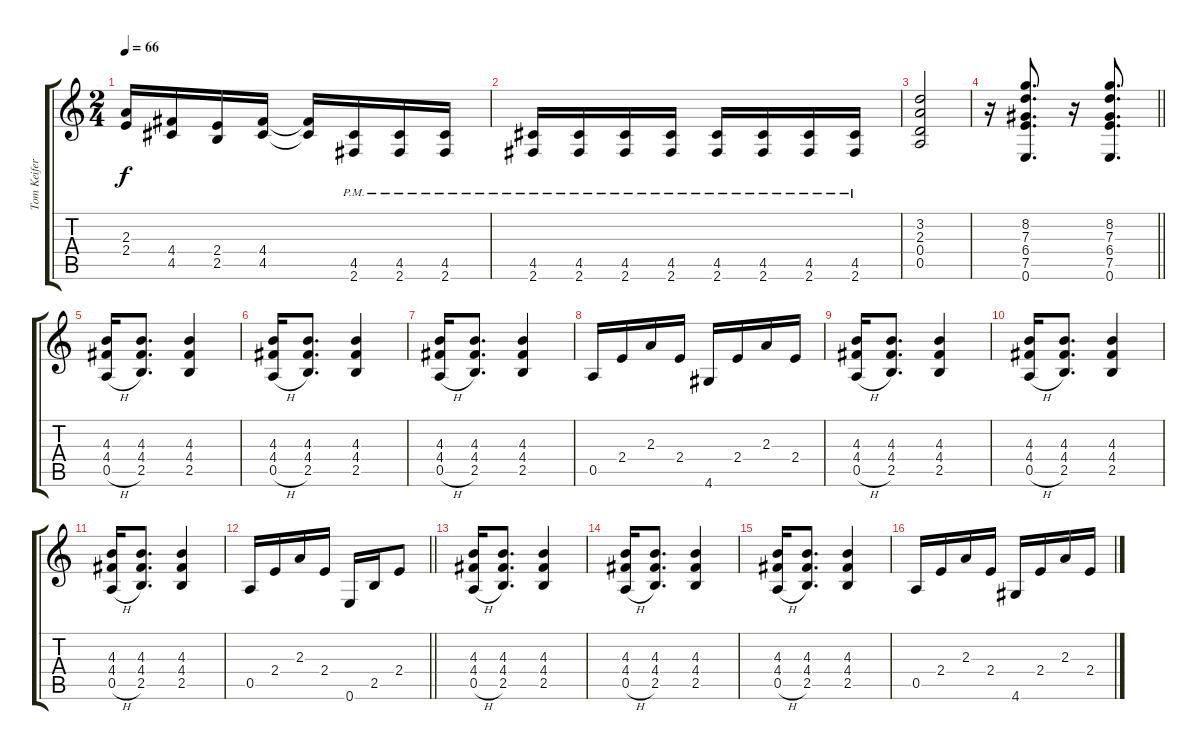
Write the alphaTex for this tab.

\track ("Tom Keifer" "Tom Keifer") {instrument distortionguitar}
\staff {score tabs}
\tuning (E4 B3 G3 D3 A2 E2) {hide}
\ts (2 4)
\tempo 66
\clef g2
\ks c
(2.3 2.4).16{dy f} (4.4 4.5).16 (2.4 2.5).16 (4.4 4.5).16 (4.4{t} 4.5{t}).16 (4.5{pm} 2.6{pm}).16 (4.5{pm} 2.6{pm}).16 (4.5{pm} 2.6{pm}).16 |
(4.5{pm} 2.6{pm}).16 (4.5{pm} 2.6{pm}).16 (4.5{pm} 2.6{pm}).16 (4.5{pm} 2.6{pm}).16 (4.5{pm} 2.6{pm}).16 (4.5{pm} 2.6{pm}).16 (4.5{pm} 2.6{pm}).16 (4.5{pm} 2.6{pm}).16 |
(3.2 2.3 0.4 0.5).2 |
\barLineRight lightlight
r.16 (8.2 7.3 6.4 7.5 0.6).8{d} r.16 (8.2 7.3 6.4 7.5 0.6).8{d} |
(4.3 4.4 0.5{h}).16 (4.3 4.4 2.5).8{d} (4.3 4.4 2.5).4 |
(4.3 4.4 0.5{h}).16 (4.3 4.4 2.5).8{d} (4.3 4.4 2.5).4 |
(4.3 4.4 0.5{h}).16 (4.3 4.4 2.5).8{d} (4.3 4.4 2.5).4 |
0.5.16 2.4.16 2.3.16 2.4.16 4.6.16 2.4.16 2.3.16 2.4.16 |
(4.3 4.4 0.5{h}).16 (4.3 4.4 2.5).8{d} (4.3 4.4 2.5).4 |
(4.3 4.4 0.5{h}).16 (4.3 4.4 2.5).8{d} (4.3 4.4 2.5).4 |
(4.3 4.4 0.5{h}).16 (4.3 4.4 2.5).8{d} (4.3 4.4 2.5).4 |
\barLineRight lightlight
0.5.16 2.4.16 2.3.16 2.4.16 0.6.16 2.5.16 2.4.8 |
(4.3 4.4 0.5{h}).16 (4.3 4.4 2.5).8{d} (4.3 4.4 2.5).4 |
(4.3 4.4 0.5{h}).16 (4.3 4.4 2.5).8{d} (4.3 4.4 2.5).4 |
(4.3 4.4 0.5{h}).16 (4.3 4.4 2.5).8{d} (4.3 4.4 2.5).4 |
0.5.16 2.4.16 2.3.16 2.4.16 4.6.16 2.4.16 2.3.16 2.4.16
